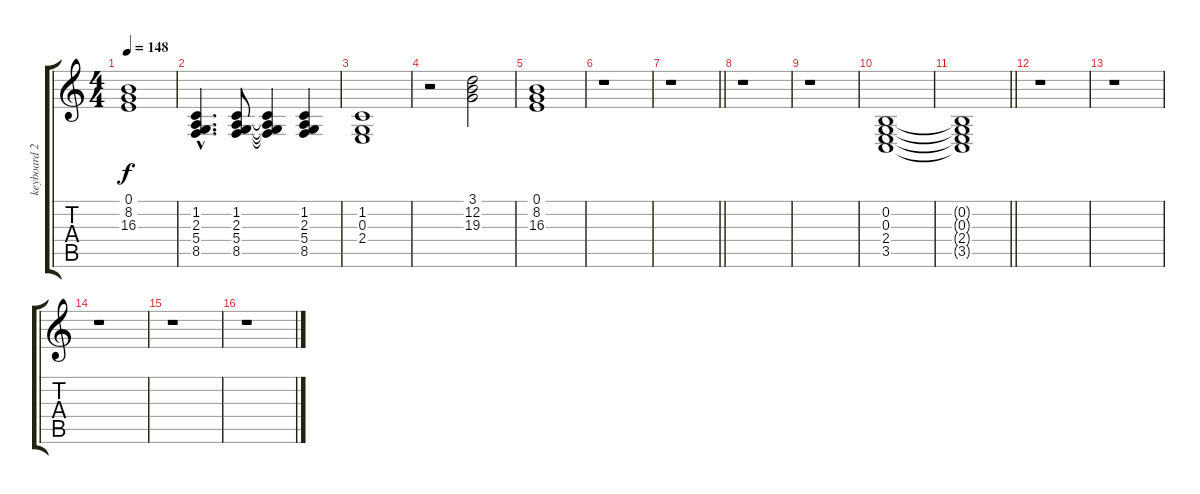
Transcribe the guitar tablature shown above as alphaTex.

\track ("keyboard 2" "keyboard 2") {instrument acousticgrandpiano}
\staff {score tabs}
\tuning (E4 B3 G3 D3 A2 E2) {hide}
\ts (4 4)
\tempo 148
\clef g2
\ks c
(0.1 8.2 16.3).1{dy f} |
(1.2{hac} 2.3{hac} 5.4{hac} 8.5{hac}).4{d} (1.2 2.3 5.4 8.5).8 (1.2{t} 2.3{t} 5.4{t} 8.5{t}).4 (1.2 2.3 5.4 8.5).4 |
(1.2 0.3 2.4).1 |
r.2 (3.1 12.2 19.3).2 |
(0.1 8.2 16.3).1 |
r.1 |
\barLineRight lightlight
r.1 |
r.1 |
r.1 |
(0.2 0.3 2.4 3.5).1{instrument stringensemble1} |
\barLineRight lightlight
(0.2{t} 0.3{t} 2.4{t} 3.5{t}).1 |
r.1{instrument acousticgrandpiano} |
r.1 |
r.1 |
r.1 |
r.1
